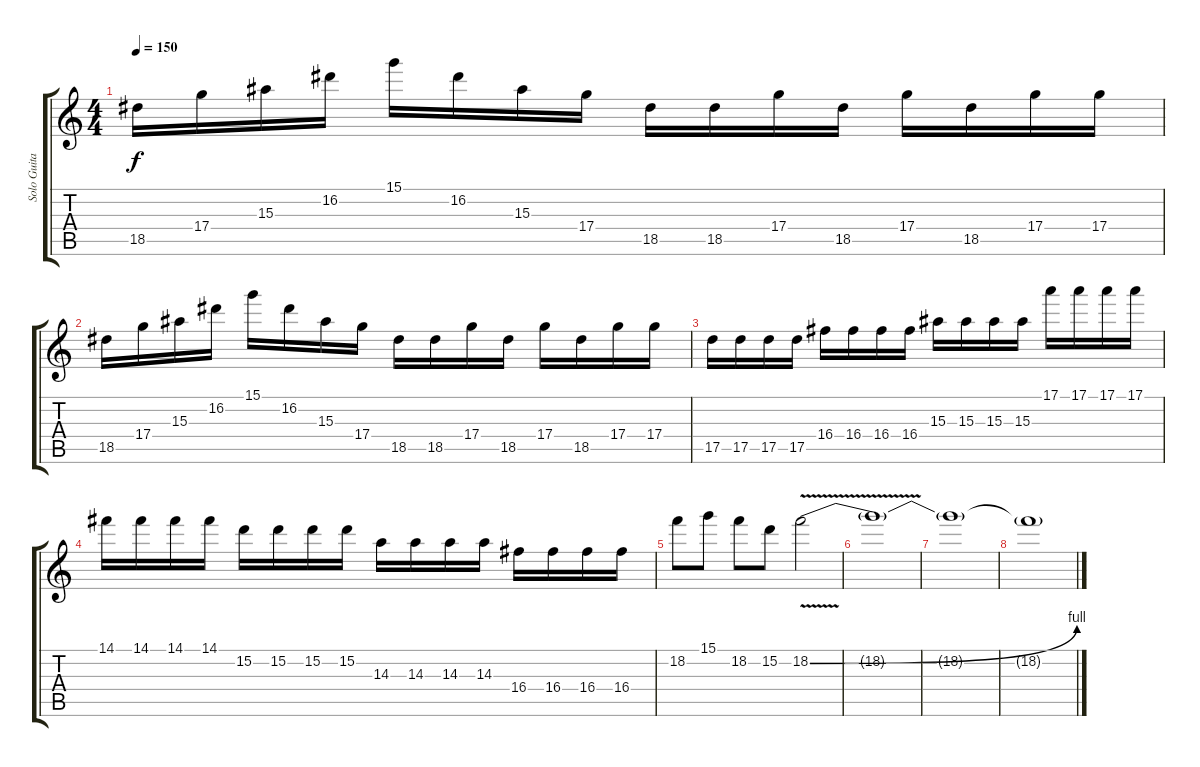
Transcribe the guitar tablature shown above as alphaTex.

\track ("Solo Guitar" "Solo Guita") {instrument overdrivenguitar}
\staff {score tabs}
\tuning (E4 B3 G3 D3 A2 E2) {hide}
\ts (4 4)
\tempo 150
\clef g2
\ks c
18.5.16{dy f} 17.4.16 15.3.16 16.2.16 15.1.16 16.2.16 15.3.16 17.4.16 18.5.16 18.5.16 17.4.16 18.5.16 17.4.16 18.5.16 17.4.16 17.4.16 |
18.5.16 17.4.16 15.3.16 16.2.16 15.1.16 16.2.16 15.3.16 17.4.16 18.5.16 18.5.16 17.4.16 18.5.16 17.4.16 18.5.16 17.4.16 17.4.16 |
17.5.16 17.5.16 17.5.16 17.5.16 16.4.16 16.4.16 16.4.16 16.4.16 15.3.16 15.3.16 15.3.16 15.3.16 17.1.16 17.1.16 17.1.16 17.1.16 |
14.1.16 14.1.16 14.1.16 14.1.16 15.2.16 15.2.16 15.2.16 15.2.16 14.3.16 14.3.16 14.3.16 14.3.16 16.4.16 16.4.16 16.4.16 16.4.16 |
18.2.8 15.1.8 18.2.8 15.2.8 18.2{be (bend 0 0 60 4) v}.2 |
18.2{t}.1 |
18.2{t}.1 |
18.2{t}.1
